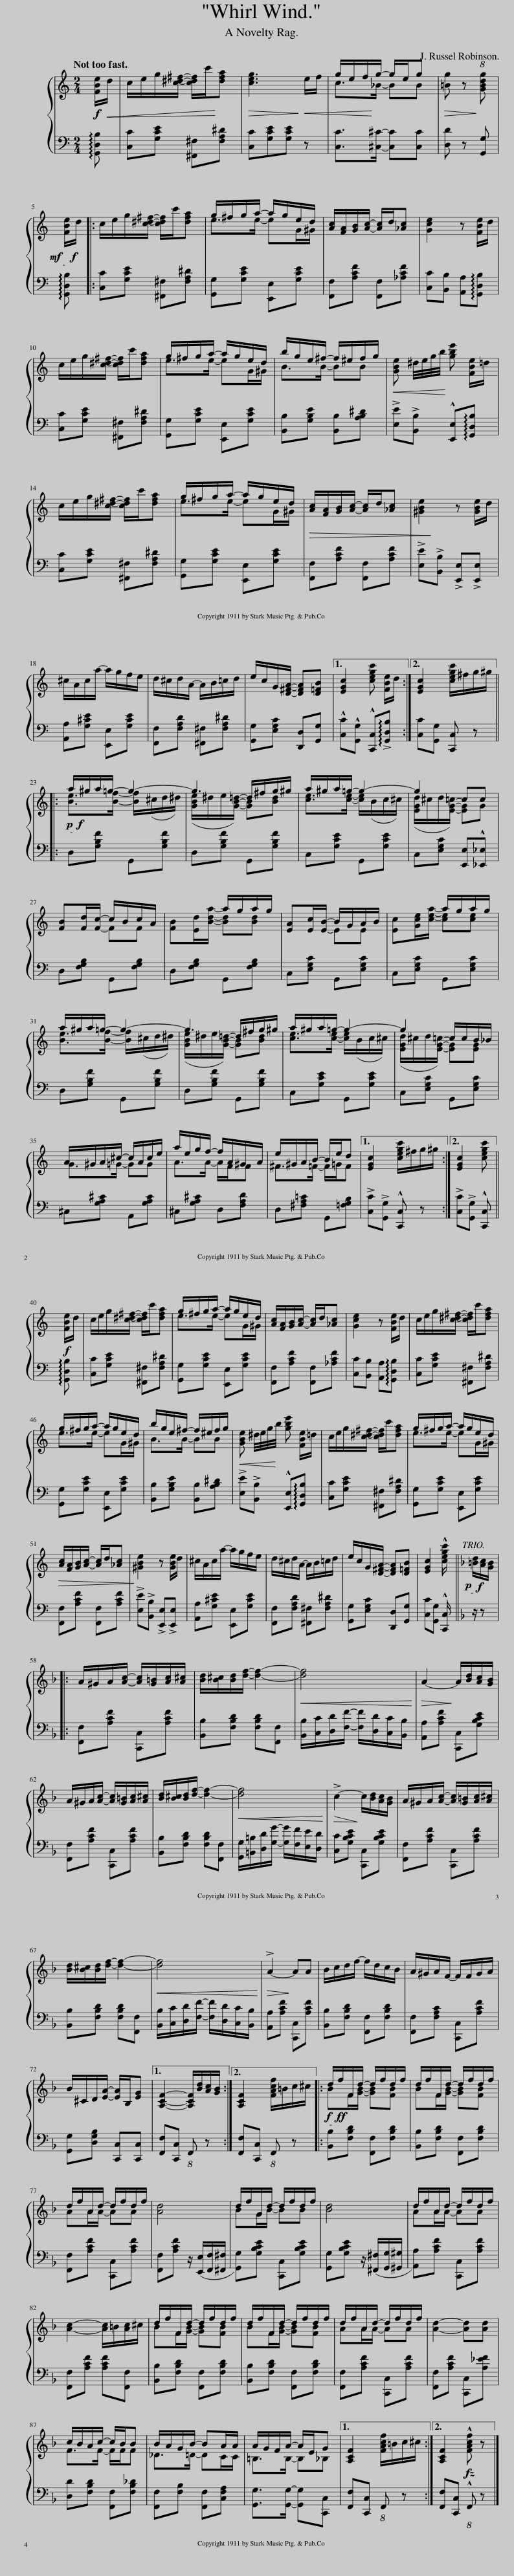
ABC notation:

X:1
%%score { ( 1 3 4 ) | 2 }
L:1/8
Q:1/4=95
M:2/4
I:linebreak $
K:C
V:1 treble
V:3 treble
V:4 treble
V:2 bass
V:1
!f! [FBe]/!<(!d/ | c/e/g/[c^d^f]/- [cdf]/c'/!<)![dfa] |!>(! [ceg]3!>)!!<(! e/f/ | g/e/f/!<)!g/- g/e/g |!>(! [=Bg] z!>)!!8va(! [gbd'g']!8va)! |$ %5
!mf!!f! [FBe]/d/ |: c/e/g/[c^d^f]/- [cdf]/c'/[dfa] | g/^f/g/a/- a/g/e/d/ | [Ac]/[FA]/[GB]/[Ac]/- [Ac]/d/[_Ac] | [Gce]2 z [FBe]/d/ |$ %10
 c/e/g/[c^d^f]/- [cdf]/c'/[dfa] | g/^f/g/a/- a/g/e/d/ | b/g/e/^f/- f/^e/f/g/ |!<(! [GBe] ^d/4e/4g/4b/4 [gbe']!<)! [FBe]/=d/ |$ c/e/g/[c^d^f]/- [cdf]/c'/[dfa] | %15
 g/^f/g/a/- a/g/e/d/ |!>(! [Ac]/[FA]/[GB]/[Ac]/- [Ac]/d/[_Ac] | [^GBe]2!>)! z [GBe]/d/ |$ ^c/A/c/a/- a/g/f/e/ | d/^c/d/A/- A/B/=c/d/ | %20
 e/c/G/[D^FA]/- [DFA][D=FB] |1 [EGc]2 [cegc'] [FBe]/d/ :|2 [EGc]2 [cegc']/^f/g/^g/ |:$!p!!f! a/^g/a/=g/- g2- | g3 x | %25
 a/^g/a/=g/- g2- | g2 cc |$ [FB][Fd]/[Fc]/- c/B/c/A/ | [FB][Ed]/[Bda]/- a/g/a/g/ | [EA][Ec]/[EB]/- B/G/A/B/ | %30
 [Ec][Gce]/[cea]/- a/g/a/g/ |$ a/^g/a/=g/- g2- | g3 x | a/^g/a/=g/- g2- | g2 c/c/B/_B/ |$ %35
 A/^G/A/^c/- c/A/c/e/ | a/e/g/f/- f/A/^G/A/ | e/^G/A/B/- B/e/d |1 [EGc]2 [cegc']/^f/g/^g/ :|2 [EGc]2 [cegc'] ||$ %40
!f! [FBe]/d/ | c/e/g/[c^d^f]/- [cdf]/c'/[dfa] | g/^f/g/a/- a/g/e/d/ | [Ac]/[FA]/[GB]/[Ac]/- [Ac]/d/[_Ac] | [Gce]2 z [FBe]/d/ | %45
 c/e/g/[c^d^f]/- [cdf]/c'/[dfa] |$ g/^f/g/a/- a/g/e/d/ | b/g/e/^f/- f/^e/f/g/ |!<(! [GBe] ^d/4e/4g/4b/4 [gbe']!<)! [FBe]/=d/ | c/e/g/[c^d^f]/- [cdf]/c'/[dfa] | %50
 g/^f/g/a/- a/g/e/d/ |$!>(! [Ac]/[FA]/[GB]/[Ac]/- [Ac]/d/[_Ac] | [^GBe]2!>)! z [GBe]/d/ | ^c/A/c/a/- a/g/f/e/ | d/^c/d/A/- A/B/=c/d/ | %55
 e/c/G/[D^FA]/- [DFA][D=FB] | [EGc]2 !^![cegc']/ ||[K:F]!p!!f! [=Bd]/[Ac]/[GB]/ |:$ A/^G/A/[Ac]/- [Ac]/[G=B]/[Ac]/[A^c]/ | [Bd]/[B^c]/[Bd]/[df]/- [df]2- | %60
!<(! [df]4!<)! |!>(! A2-!>)! A/[Bd]/[Ac]/[GB]/ |$ A/^G/A/[Ac]/- [Ac]/[G=B]/[Ac]/[A^c]/ | [Bd]/[B^c]/[Bd]/[df]/- [df]2- |!<(! [df]4!<)! | %65
!>(! !>!c2-!>)! c/[Bd]/[Ac]/[GB]/ | A/^G/A/[Ac]/- [Ac]/[G=B]/[Ac]/[A^c]/ |$ [Bd]/[B^c]/[Bd]/[df]/- [df]2- |!<(! [df]4!<)! |!>(! !>!A2-!>)! AA | %70
 B/c/d/f/- f/d/c/B/ | A/^G/A/F/- F/F/G/A/ |$ B/^C/D/[EA]/- [EA]/B,/[EG] |1 [A,CF]2- [A,CF]/[Bd]/[Ac]/[GB]/ :|2 [A,CF]2 [FAcf]/=B/c/^c/ |: %75
!f!!ff! d/f/F/d/- d/f/d/f/ | d/f/F/d/- d/f/d/f/ |$ d/f/A/d/- d/f/d/f/ | [Ad]4 | d/f/G/d/- d/f/d/f/ | %80
 [Bd]4 | d/f/A/d/- d/f/d/f/ |$ [Ac]2- [Ac]/=B/[Ac]/^c/ | d/f/F/d/- d/f/d/f/ | d/f/F/d/- d/f/d/f/ | %85
 d/f/A/d/- d/f/d/f/ | [Ad]2- [Ad][Ad] |$ c/B/A/c/- c/B/B | B/A/G/B/- BA/A/ | A/G/F/A/- A/E/G |1 %90
 [A,CF]2 [FAcf]/=B/c/^c/ :|2 [A,CF]2 !^![FAcf] z |] %92
V:2
 !arpeggio![G,,D,B,] | [C,C][G,CE] [^F,,^F,][F,A,^D] | [C,C][G,CE][G,CE] z | [C,C]>[^C,^C]- [C,C][C,C] | [D,D] z [G,,G,] |$ %5
 !arpeggio![G,,D,B,] |: [C,C][G,CE] [^F,,^F,][F,A,^D] | [G,,G,][G,CE] [E,,E,][G,CE] | [F,,F,][A,CF] [F,,F,][_A,CF] | [C,C][B,,B,] [A,,A,]!arpeggio![G,,D,B,] |$ %10
 [C,C][G,CE] [^F,,^F,][F,A,^D] | [G,,G,][G,CE] [E,,E,][G,CE] | [B,,B,][G,B,E] [B,,B,][A,B,^D] | !>![E,E]!>![B,,B,] !^![E,,E,]!arpeggio![G,,D,B,] |$ [C,C][G,CE] [^F,,^F,][F,A,^D] | %15
 [G,,G,][G,CE] [E,,E,][G,CE] | [F,,F,][A,CF] [F,,F,][A,CF] | !>![E,E]!>![B,,B,] !>![E,,E,]!>![E,,E,] |$ [A,,A,][G,^CE] [E,,E,][G,CE] | [F,,F,][F,A,D] [^F,,^F,][F,A,^D] | %20
 [G,,G,][E,G,C] [D,,D,][G,,G,] |1 !^![C,C]!^![G,,G,] !^![C,,C,]!arpeggio!!>![G,,D,B,] :|2 [C,C][G,,G,] [C,,C,] z |:$ D,[G,B,F] G,,[G,B,F] | D,[G,B,F] G,,[G,B,F] | %25
 C,[G,CE] G,,[G,CE] | C,[E,G,C] [E,,E,]!^![_E,,_E,] |$ D,[F,G,B,] G,,[F,G,B,] | D,[F,G,B,] G,,[F,G,B,] | C,[E,G,C] G,,[E,G,C] | %30
 C,[E,G,C] G,,[E,G,C] |$ D,[G,B,F] G,,[G,B,F] | D,[G,B,F] G,,[G,B,F] | C,[G,CE] G,,[G,CE] | C,[E,G,C] G,,[E,G,C] |$ %35
 ^C,[G,A,^C] A,,[G,A,C] | ^C,[G,A,^C] D,[F,A,D] | D,[^F,A,=C] G,,[=F,G,B,] |1 !>![C,C]!>![G,,G,] !^![C,,C,] z :|2 !>![C,C]!>![G,,G,] !^![C,,C,] ||$ %40
 !arpeggio![G,,D,B,] | [C,C][G,CE] [^F,,^F,][F,A,^D] | [G,,G,][G,CE] [E,,E,][G,CE] | [F,,F,][A,CF] [F,,F,][_A,CF] | [C,C][B,,B,] [A,,A,]!arpeggio![G,,D,B,] | %45
 [C,C][G,CE] [^F,,^F,][F,A,^D] |$ [G,,G,][G,CE] [E,,E,][G,CE] | [B,,B,][G,B,E] [B,,B,][A,B,^D] | !>![E,E]!>![B,,B,] !^![E,,E,]!arpeggio![G,,D,B,] | [C,C][G,CE] [^F,,^F,][F,A,^D] | %50
 [G,,G,][G,CE] [E,,E,][G,CE] |$ [F,,F,][A,CF] [F,,F,][A,CF] | !>![E,E]!>![B,,B,] !>![E,,E,]!>![E,,E,] | [A,,A,][G,^CE] [E,,E,][G,CE] | [F,,F,][F,A,D] [^F,,^F,][F,A,^D] | %55
 [G,,G,][E,G,C] [D,,D,][G,,G,] | [C,C][G,,G,] !^![C,,C,]/ ||[K:F] z/ z |:$ [F,,F,][A,CF] [C,,C,][A,CF] | [B,,B,][F,B,D] [F,B,D][F,,F,] | %60
 [B,,B,]/[C,C]/[D,D]/[F,F]/- [F,F]/[D,D]/[C,C]/[B,,B,]/ | [A,,A,][A,CF] [C,,C,][G,B,CE] |$ [F,,F,][A,CF] [C,,C,][A,CF] | [B,,B,][F,B,D] [F,B,D][F,,F,] | [G,,G,]/[=B,,=B,]/[D,D]/[G,G]/- [G,G]/[F,F]/[E,E]/[D,D]/ | %65
 [C,C][G,B,CE] [C,,C,][G,B,CE] | [F,,F,][A,CF] [C,,C,][A,CF] |$ [B,,B,][F,B,D] [F,B,D][F,,F,] | [B,,B,]/[C,C]/[D,D]/[F,F]/- [F,F]/[D,D]/[C,C]/[B,,B,]/ | [A,,A,][A,CF] [C,,C,][A,CF] | %70
 [B,,B,][F,B,D] [F,,F,][F,B,D] | [F,,F,][F,A,C] [C,,C,][A,CF] |$ [G,,G,][D,G,B,] [C,,C,][C,,C,] |1 [F,,F,][C,,C,]!8vb(! F,,, z!8vb)! :|2 [F,,F,][C,,C,]!8vb(! F,,, z!8vb)! |: %75
 [B,,B,][F,B,D] [F,,F,][F,B,D] | [B,,B,][F,B,D] [F,,F,][F,B,D] |$ [F,,F,][A,CF] [C,,C,][A,CF] | [F,,F,][A,CF] z/ ([E,,E,]/[F,,F,]/[^F,,^F,]/ | [G,,G,])[G,B,CE] [C,,C,][G,B,CE] | %80
 [G,,G,][G,B,CE] z/ ([^F,,^F,]/[G,,G,]/[^G,,^G,]/ | [A,,A,])[A,CF] [C,,C,][A,CF] |$ [F,,F,][A,CF] [A,CF][F,,F,] | [B,,B,][F,B,D] [F,,F,][F,B,D] | [B,,B,][F,B,D] [F,,F,][F,B,D] | %85
 [F,,F,][A,CF] [C,,C,][A,CF] | [F,,F,][A,CF] [C,,C,][A,_EF] |$ [D,D][F,B,D] [F,,F,][F,B,_D] | [F,,F,][F,B,] [F,,F,][C,F,A,] | [G,,G,]>[G,,G,]- [G,,G,][C,,C,] |1 %90
 [F,,F,][C,,C,]!8vb(! F,,, z!8vb)! :|2 [F,,F,][C,,C,]!8vb(! !^!F,,, z!8vb)! |] %92
V:3
 x | x4 | x4 | c>_B- BB | x2!8va(! x!8va)! |$ %5
 x |: x4 | e>e- eG/^G/ | x4 | x4 |$ %10
 x4 | e>e- eG/^G/ | B>B- BB | x4 |$ x4 | %15
 e>e- eG/^G/ | x4 | x4 |$ x4 | x4 | %20
 x4 |1 x4 :|2 x4 |:$ [Be]>[Bf]- [Bf]/(^c/d/^d/) | ([GBe]/^d/e/[GB=d]/-) [GB][Bd] | %25
 [ce]>[ce]- [ce]/(B/c/^c/) | ([EGd]/^c/d/[EG=c]/-) [EG]G |$ x2 FF | x2 [Bd][Bd] | x2 EE | %30
 x2 [ce][ce] |$ [Be]>[Bf]- [Bf]/(^c/d/^d/) | ([GBe]/^d/e/[GB=d]/-) [GB][Bd] | [ce]>[ce]- [ce]/(B/c/^c/) | ([EGd]/^c/d/[EG=c]/-) [EG][EG] |$ %35
 G>=G- GG | A>A- A/F/F | ^F>=F- F/=G/F |1 x4 :|2 x3 ||$ %40
 x | x4 | e>e- eG/^G/ | x4 | x4 | %45
 x4 |$ e>e- eG/^G/ | B>B- BB | x4 | x4 | %50
 e>e- eG/^G/ |$ x4 | x4 | x4 | x4 | %55
 x4 | x5/2 ||[K:F] x3/2 |:$ x4 | x4 | %60
 x4 | x4 |$ x4 | x4 | x4 | %65
 x4 | x4 |$ x4 | x4 | x4 | %70
 x4 | x4 |$ x4 |1 x4 :|2 x4 |: %75
 BF/[GB]/- [GB][FB] | BF/[GB]/- [GB][FB] |$ AA/A/- AA | x4 | BG/B/- BB | %80
 x4 | AA/A/- AA |$ x4 | BF/[GB]/- [GB][FB] | BF/[GB]/- [GB][FB] | %85
 AA/A/- AA | x4 |$ F>F- F/F/F | _D>=D- DC/C/ | =B,>B,- B,_B, |1 %90
 x4 :|2 x4 |] %92
V:4
 x | x4 | x4 | x4 | x2!8va(! x!8va)! |$ %5
 x |: x4 | x4 | x4 | x4 |$ %10
 x4 | x4 | x4 | x4 |$ x4 | %15
 x4 | x4 | x4 |$ x4 | x4 | %20
 x4 |1 x4 :|2 x4 |:$ x4 | x2 d/^f/g/^g/ | %25
 x4 | x4 |$ x4 | x4 | x4 | %30
 x4 |$ x4 | x2 d/^f/g/^g/ | x4 | x4 |$ %35
 x4 | x4 | x4 |1 x4 :|2 x3 ||$ %40
 x | x4 | x4 | x4 | x4 | %45
 x4 |$ x4 | x4 | x4 | x4 | %50
 x4 |$ x4 | x4 | x4 | x4 | %55
 x4 | x5/2 ||[K:F] x3/2 |:$ x4 | x4 | %60
 x4 | x4 |$ x4 | x4 | x4 | %65
 x4 | x4 |$ x4 | x4 | x4 | %70
 x4 | x4 |$ x4 |1 x4 :|2 x4 |: %75
 x4 | x4 |$ x4 | x4 | x4 | %80
 x4 | x4 |$ x4 | x4 | x4 | %85
 x4 | x4 |$ x4 | x4 | x4 |1 %90
 x4 :|2 x4 |] %92
